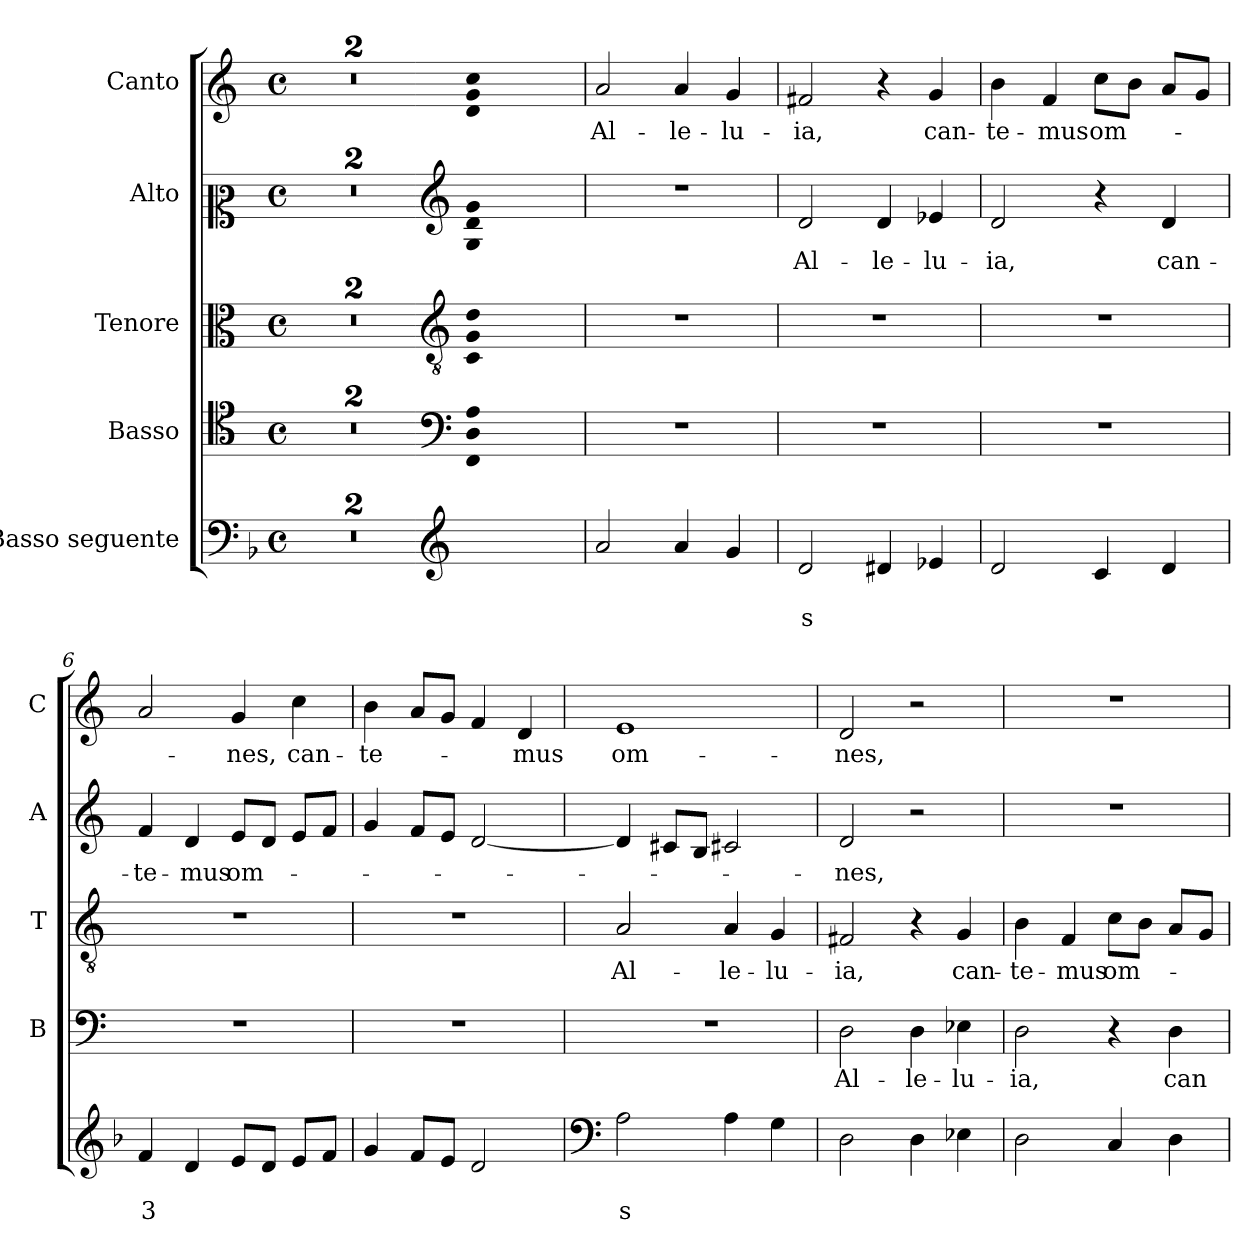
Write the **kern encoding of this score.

**kern	**text	**text	**kern	**text	**kern	**text	**kern	**text	**kern	**text
*part5	*part5	*part5	*part4	*part4	*part3	*part3	*part2	*part2	*part1	*part1
*staff5	*staff5	*staff5	*staff4	*staff4	*staff3	*staff3	*staff2	*staff2	*staff1	*staff1
*I"Basso seguente	*	*	*I"Basso	*	*I"Tenore	*	*I"Alto	*	*I"Canto	*
*	*	*	*I'B	*	*I'T	*	*I'A	*	*I'C	*
*clefF4	*	*	*clefC4	*	*clefC3	*	*clefC2	*	*clefG2	*
*k[b-]	*	*	*k[]	*	*k[]	*	*k[]	*	*k[]	*
*F:	*	*	*C:	*	*C:	*	*C:	*	*C:	*
*M4/4	*	*	*M4/4	*	*M4/4	*	*M4/4	*	*M4/4	*
*met(c)	*	*	*met(c)	*	*met(c)	*	*met(c)	*	*met(c)	*
=1	=1	=1	=1	=1	=1	=1	=1	=1	=1	=1
1ryy	.	.	1ryy	.	1ryy	.	1ryy	.	1ryy	.
=2	=2||	=2||	=2||	=2||	=2||	=2||	=2||	=2||	=2||	=2||
*	*	*	*k[b-]	*	*k[b-]	*	*k[b-]	*	*k[b-]	*
*	*	*	*F:	*	*F:	*	*F:	*	*F:	*
1r	.	.	1r	.	1r	.	1r	.	1r	.
=3	=3	=3	=3	=3	=3	=3	=3	=3	=3	=3
*clefG2	*	*	*clefF4	*	*clefGv2	*	*clefG2	*	*	*
!	!	!	!LO:N:n=1:head=solid	!	!	!	!	!	!	!
!	!	!	!LO:N:n=2:head=solid	!	!	!	!	!	!	!
!	!	!	!LO:N:n=3:head=solid	!	!LO:N:n=1:head=solid	!	!	!	!	!
!	!	!	!	!	!LO:N:n=2:head=solid	!	!	!	!	!
!	!	!	!	!	!LO:N:n=3:head=solid	!	!LO:N:n=1:head=solid	!	!	!
!	!	!	!	!	!	!	!LO:N:n=2:head=solid	!	!	!
!	!	!	!	!	!	!	!LO:N:n=3:head=solid	!	!LO:N:n=1:head=solid	!
!	!	!	!	!	!	!	!	!	!LO:N:n=2:head=solid	!
!	!	!	!	!	!	!	!	!	!LO:N:n=3:head=solid	!
1ryy	.	.	1FF! 1D! 1A!	.	1C! 1G! 1d!	.	1G! 1d! 1g!	.	1d! 1g! 1cc!	.
=3X1	=3X1	=3X1	=3X1	=3X1	=3X1	=3X1	=3X1	=3X1	=3X1	=3X1
!	!	!	!	!	!	!	!	!	!	!LO:LY:b
2a/	.	.	1r	.	1r	.	1r	.	2a/	Al-
!	!	!	!	!	!	!	!	!	!	!LO:LY:b
4a/	.	.	.	.	.	.	.	.	4a/	-le-
!	!	!	!	!	!	!	!	!	!	!LO:LY:b
4g/	.	.	.	.	.	.	.	.	4g/	-lu-
=4	=4	=4	=4	=4	=4	=4	=4	=4	=4	=4
!	!	!LO:LY:b	!	!	!	!	!	!LO:LY:b	!	!LO:LY:b
2d/	.	s	1r	.	1r	.	2d/	Al-	2f#X/	-ia,
!	!	!	!	!	!	!	!	!LO:LY:b	!	!
4d#X/	.	.	.	.	.	.	4d/	-le-	4r	.
!	!	!	!	!	!	!	!	!LO:LY:b	!	!LO:LY:b
4e-X/	.	.	.	.	.	.	4e-X/	-lu-	4g/	can-
=5	=5	=5	=5	=5	=5	=5	=5	=5	=5	=5
!	!	!	!	!	!	!	!	!LO:LY:b	!	!LO:LY:b
2d/	.	.	1r	.	1r	.	2d/	-ia,	4b-\	-te-
!	!	!	!	!	!	!	!	!	!	!LO:LY:b
.	.	.	.	.	.	.	.	.	4f/	-mus
!	!	!	!	!	!	!	!	!	!	!LO:LY:b
4c/	.	.	.	.	.	.	4r	.	8cc\L	om-
.	.	.	.	.	.	.	.	.	8b-\J	.
!	!	!	!	!	!	!	!	!LO:LY:b	!	!
4d/	.	.	.	.	.	.	4d/	can-	8a/L	.
.	.	.	.	.	.	.	.	.	8g/J	.
=6	=6	=6	=6	=6	=6	=6	=6	=6	=6	=6
!	!	!LO:LY:b	!	!	!	!	!	!LO:LY:b	!	!
4f/	.	3	1r	.	1r	.	4f/	-te-	2a/	.
!	!	!	!	!	!	!	!	!LO:LY:b	!	!
4d/	.	.	.	.	.	.	4d/	-mus	.	.
!	!	!	!	!	!	!	!	!LO:LY:b	!	!LO:LY:b
8e/L	.	.	.	.	.	.	8e/L	om-	4g/	-nes,
8d/J	.	.	.	.	.	.	8d/J	.	.	.
!	!	!	!	!	!	!	!	!	!	!LO:LY:b
8e/L	.	.	.	.	.	.	8e/L	.	4cc\	can-
8f/J	.	.	.	.	.	.	8f/J	.	.	.
=7	=7	=7	=7	=7	=7	=7	=7	=7	=7	=7
!	!	!	!	!	!	!	!	!	!	!LO:LY:b
4g/	.	.	1r	.	1r	.	4g/	.	4b-\	-te-
8f/L	.	.	.	.	.	.	8f/L	.	8a/L	.
8e/J	.	.	.	.	.	.	8e/J	.	8g/J	.
2d/	.	.	.	.	.	.	[2d/	.	4f/	.
!	!	!	!	!	!	!	!	!	!	!LO:LY:b
.	.	.	.	.	.	.	.	.	4d/	-mus
!!LO:LB:g=z
=8	=8	=8	=8	=8	=8	=8	=8	=8	=8	=8
*clefF4	*	*	*	*	*	*	*	*	*	*
!	!	!LO:LY:b	!	!	!	!LO:LY:b	!	!	!	!LO:LY:b
2A\	.	s	1r	.	2A/	Al-	4d/]	.	1e	om-
.	.	.	.	.	.	.	8c#X/L	.	.	.
.	.	.	.	.	.	.	8B-/J	.	.	.
!	!	!	!	!	!	!LO:LY:b	!	!	!	!
4A\	.	.	.	.	4A/	-le-	2c#X/	.	.	.
!	!	!	!	!	!	!LO:LY:b	!	!	!	!
4G\	.	.	.	.	4G/	-lu-	.	.	.	.
=9	=9	=9	=9	=9	=9	=9	=9	=9	=9	=9
!	!	!	!	!LO:LY:b	!	!LO:LY:b	!	!LO:LY:b	!	!LO:LY:b
2D\	.	.	2D\	Al-	2F#X/	-ia,	2d/	-nes,	2d/	-nes,
!	!	!	!	!LO:LY:b	!	!	!	!	!	!
4D\	.	.	4D\	-le-	4r	.	2r	.	2r	.
!	!	!	!	!LO:LY:b	!	!LO:LY:b	!	!	!	!
4E-X\	.	.	4E-X\	-lu-	4G/	can-	.	.	.	.
=10	=10	=10	=10	=10	=10	=10	=10	=10	=10	=10
!	!	!	!	!LO:LY:b	!	!LO:LY:b	!	!	!	!
2D\	.	.	2D\	-ia,	4B-\	-te-	1r	.	1r	.
!	!	!	!	!	!	!LO:LY:b	!	!	!	!
.	.	.	.	.	4F/	-mus	.	.	.	.
!	!	!	!	!	!	!LO:LY:b	!	!	!	!
4C/	.	.	4r	.	8c\L	om-	.	.	.	.
.	.	.	.	.	8B-\J	.	.	.	.	.
!	!	!	!	!LO:LY:b	!	!	!	!	!	!
4D\	.	.	4D\	can-	8A/L	.	.	.	.	.
.	.	.	.	.	8G/J	.	.	.	.	.
=	=	=	=	=	=	=	=	=	=	=
*-	*-	*-	*-	*-	*-	*-	*-	*-	*-	*-
